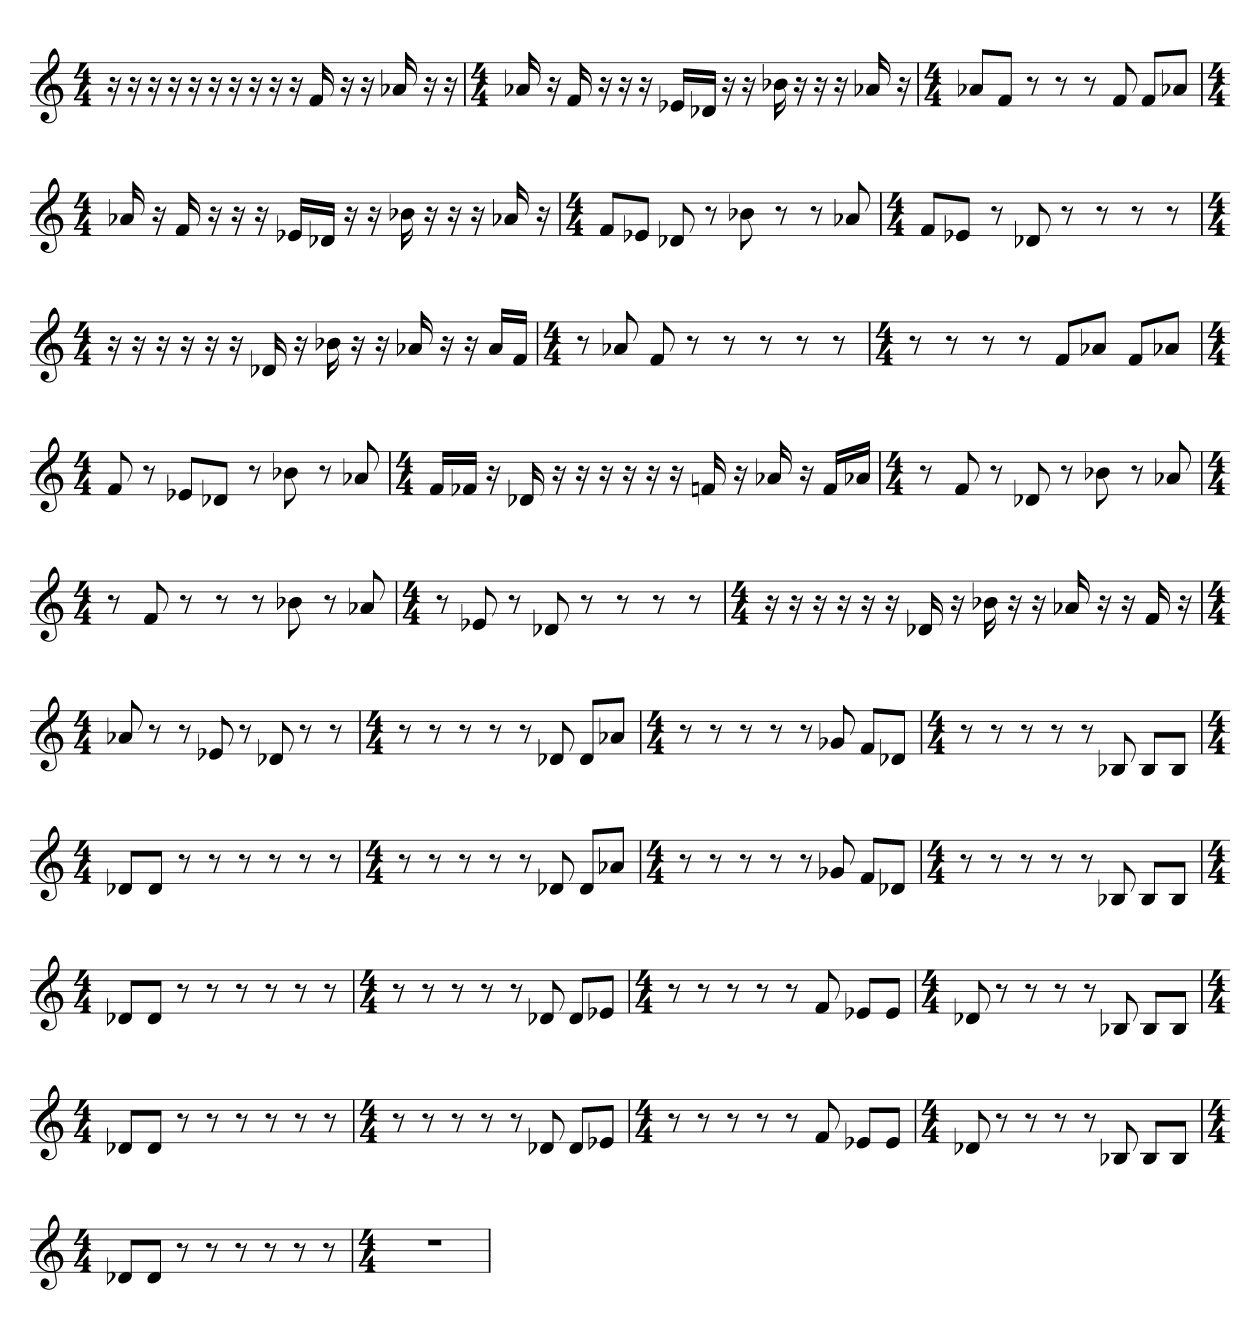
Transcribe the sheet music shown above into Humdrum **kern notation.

**kern
*part1
*staff1
*M4/4
=
16r
16r
16r
16r
16r
16r
16r
16r
16r
16r
16f
16r
16r
16a-X
16r
16r
=
*M4/4
16a-X
16r
16f
16r
16r
16r
16e-XLL
16d-XJJ
16r
16r
16b-X
16r
16r
16r
16a-X
16r
=
*M4/4
8a-XL
8fJ
8r
8r
8r
8f
8fL
8a-XJ
=
*M4/4
16a-X
16r
16f
16r
16r
16r
16e-XLL
16d-XJJ
16r
16r
16b-X
16r
16r
16r
16a-X
16r
=
*M4/4
8fL
8e-XJ
8d-X
8r
8b-X
8r
8r
8a-X
=
*M4/4
8fL
8e-XJ
8r
8d-X
8r
8r
8r
8r
=
*M4/4
16r
16r
16r
16r
16r
16r
16d-X
16r
16b-X
16r
16r
16a-X
16r
16r
16a-LL
16fJJ
=
*M4/4
8r
8a-X
8f
8r
8r
8r
8r
8r
=
*M4/4
8r
8r
8r
8r
8fL
8a-XJ
8fL
8a-XJ
=
*M4/4
8f
8r
8e-XL
8d-XJ
8r
8b-X
8r
8a-X
=
*M4/4
16fLL
16f-XJJ
16r
16d-X
16r
16r
16r
16r
16r
16r
16fn
16r
16a-X
16r
16fLL
16a-XJJ
=
*M4/4
8r
8f
8r
8d-X
8r
8b-X
8r
8a-X
=
*M4/4
8r
8f
8r
8r
8r
8b-X
8r
8a-X
=
*M4/4
8r
8e-X
8r
8d-X
8r
8r
8r
8r
=
*M4/4
16r
16r
16r
16r
16r
16r
16d-X
16r
16b-X
16r
16r
16a-X
16r
16r
16f
16r
=
*M4/4
8a-X
8r
8r
8e-X
8r
8d-X
8r
8r
=
*M4/4
8r
8r
8r
8r
8r
8d-X
8d-L
8a-XJ
=
*M4/4
8r
8r
8r
8r
8r
8g-X
8fL
8d-XJ
=
*M4/4
8r
8r
8r
8r
8r
8B-X
8B-L
8B-J
=
*M4/4
8d-XL
8d-J
8r
8r
8r
8r
8r
8r
=
*M4/4
8r
8r
8r
8r
8r
8d-X
8d-L
8a-XJ
=
*M4/4
8r
8r
8r
8r
8r
8g-X
8fL
8d-XJ
=
*M4/4
8r
8r
8r
8r
8r
8B-X
8B-L
8B-J
=
*M4/4
8d-XL
8d-J
8r
8r
8r
8r
8r
8r
=
*M4/4
8r
8r
8r
8r
8r
8d-X
8d-L
8e-XJ
=
*M4/4
8r
8r
8r
8r
8r
8f
8e-XL
8e-J
=
*M4/4
8d-X
8r
8r
8r
8r
8B-X
8B-L
8B-J
=
*M4/4
8d-XL
8d-J
8r
8r
8r
8r
8r
8r
=
*M4/4
8r
8r
8r
8r
8r
8d-X
8d-L
8e-XJ
=
*M4/4
8r
8r
8r
8r
8r
8f
8e-XL
8e-J
=
*M4/4
8d-X
8r
8r
8r
8r
8B-X
8B-L
8B-J
=
*M4/4
8d-XL
8d-J
8r
8r
8r
8r
8r
8r
=
*M4/4
1r
=
*-
